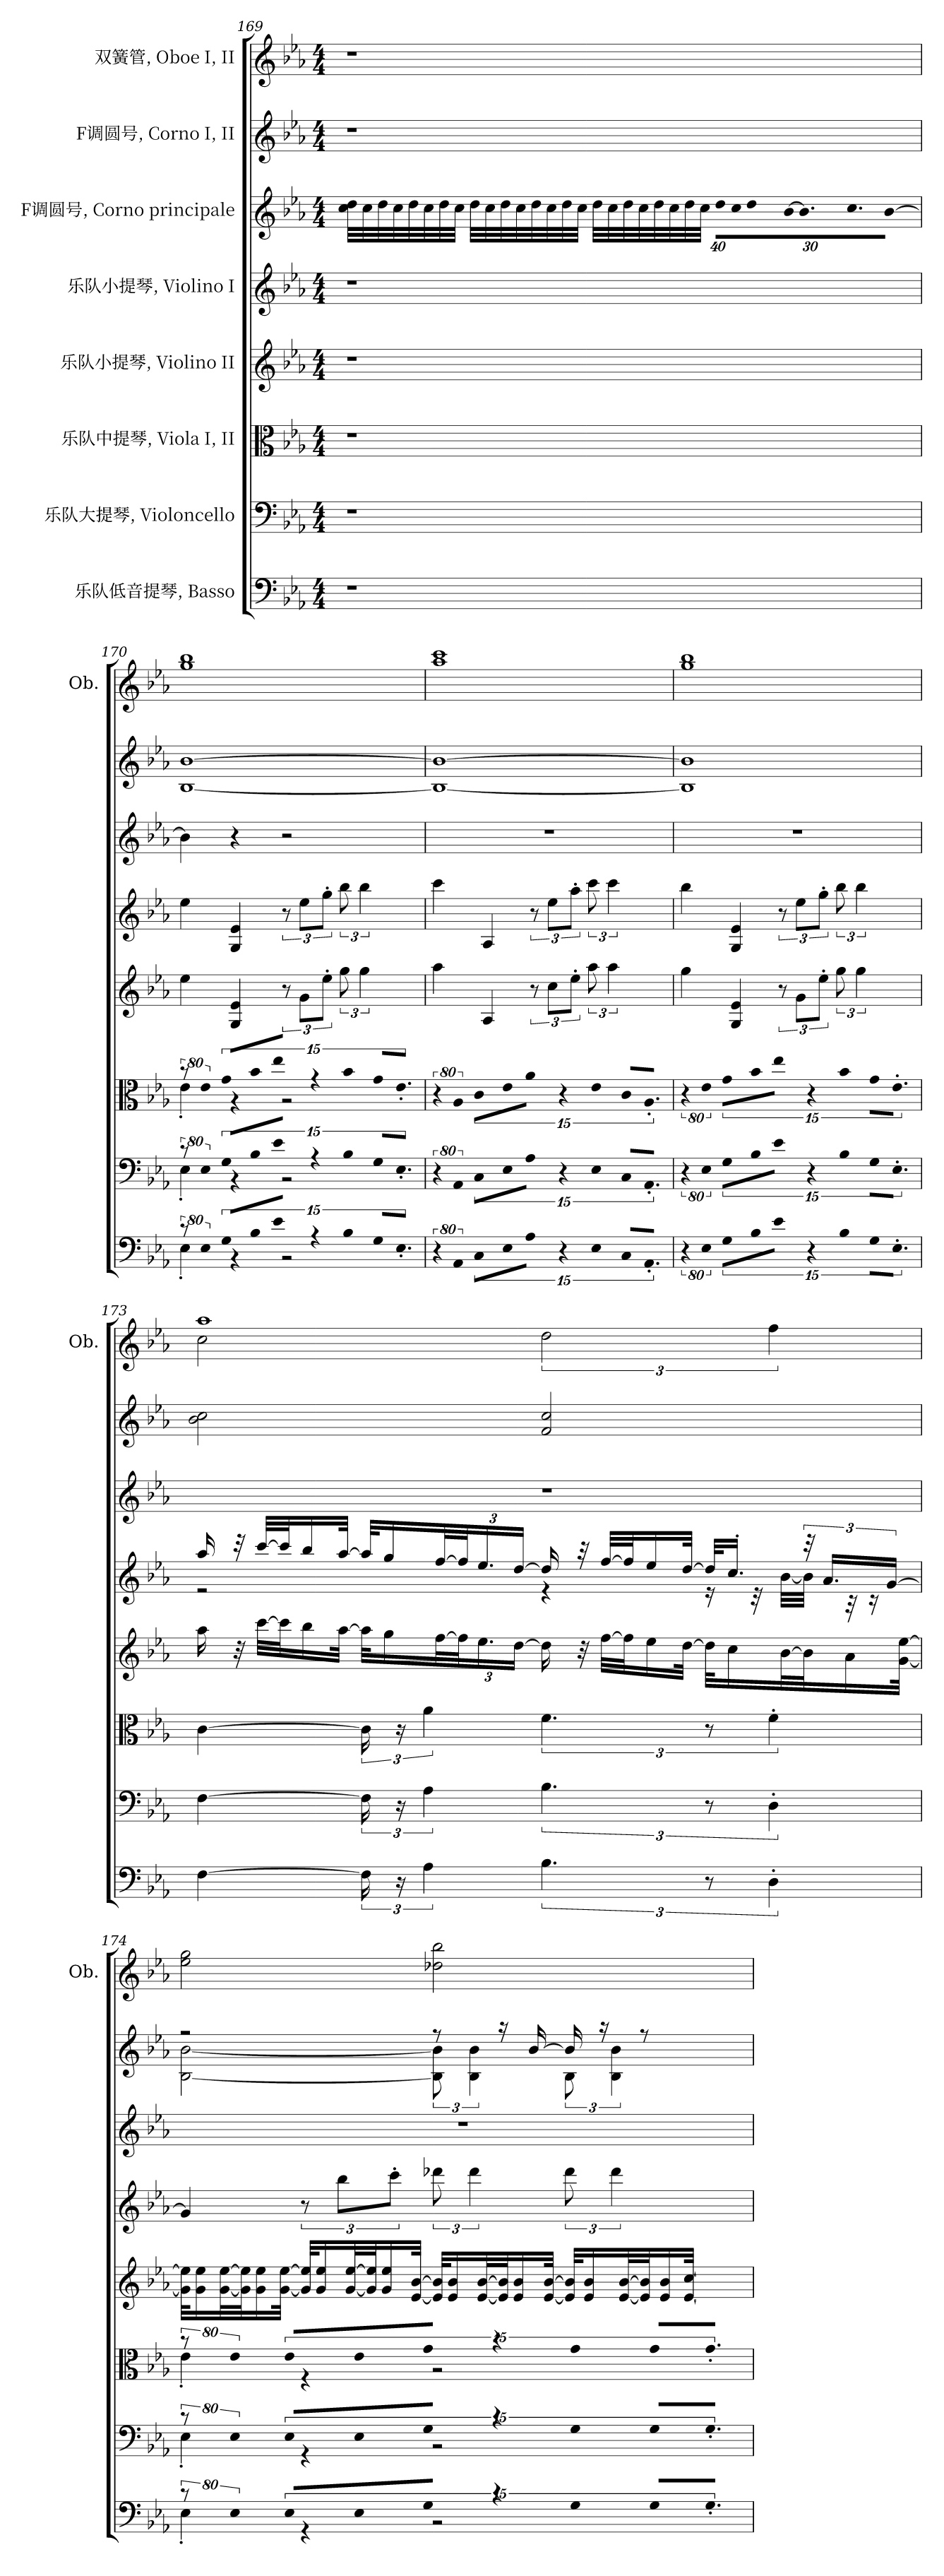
**kern	**kern	**kern	**kern	**kern	**kern	**kern	**kern
*part8	*part7	*part6	*part5	*part4	*part3	*part2	*part1
*staff8	*staff7	*staff6	*staff5	*staff4	*staff3	*staff2	*staff1
*I"乐队低音提琴, Basso	*I"乐队大提琴, Violoncello	*I"乐队中提琴, Viola I, II	*I"乐队小提琴, Violino II	*I"乐队小提琴, Violino I	*I"F调圆号, Corno principale	*I"F调圆号, Corno I, II	*I"双簧管, Oboe I, II
*	*	*	*	*	*	*	*I'Ob.
!!LO:PB:g=z
*clefF4	*clefF4	*clefC3	*clefG2	*clefG2	*clefG2	*clefG2	*clefG2
*ITrd7c12	*	*	*	*	*ITrd4c7	*ITrd4c7	*
*k[b-e-a-]	*k[b-e-a-]	*k[b-e-a-]	*k[b-e-a-]	*k[b-e-a-]	*k[b-e-a-d-]	*k[b-e-a-d-]	*k[b-e-a-]
*M4/4	*M4/4	*M4/4	*M4/4	*M4/4	*M4/4	*M4/4	*M4/4
*MM116	*MM116	*MM116	*MM116	*MM116	*MM116	*MM116	*MM116
=169	=169	=169	=169	=169	=169	=169	=169
1r	1r	1r	1r	1r	32f\ 32g\LLL	1r	1r
.	.	.	.	.	32f\	.	.
.	.	.	.	.	32g\	.	.
.	.	.	.	.	32f\	.	.
.	.	.	.	.	32g\	.	.
.	.	.	.	.	32f\	.	.
.	.	.	.	.	32g\	.	.
.	.	.	.	.	32f\JJJ	.	.
.	.	.	.	.	32g\LLL	.	.
.	.	.	.	.	32f\	.	.
.	.	.	.	.	32g\	.	.
.	.	.	.	.	32f\	.	.
.	.	.	.	.	32g\	.	.
.	.	.	.	.	32f\	.	.
.	.	.	.	.	32g\	.	.
.	.	.	.	.	32f\JJJ	.	.
.	.	.	.	.	32g\LLL	.	.
.	.	.	.	.	32f\	.	.
.	.	.	.	.	32g\	.	.
.	.	.	.	.	32f\	.	.
.	.	.	.	.	32g\	.	.
.	.	.	.	.	32f\	.	.
.	.	.	.	.	32g\	.	.
.	.	.	.	.	32f\JJJ	.	.
*	*	*	*	*	*Xbrackettup	*	*
!	!	!	!	!	!LO:N:vis=32	!	!
.	.	.	.	.	640%23g\LLL	.	.
!	!	!	!	!	!LO:N:vis=256%9	!	!
.	.	.	.	.	960%17f\K	.	.
!	!	!	!	!	!LO:N:vis=32	!	!
.	.	.	.	.	640%23g\	.	.
!	!	!	!	!	!LO:N:vis=256%9	!	!
.	.	.	.	.	[960%17e-\K	.	.
!	!	!	!	!	!LO:N:vis=32.	!	!
.	.	.	.	.	1920%103e-\]	.	.
!	!	!	!	!	!LO:N:vis=32.	!	!
.	.	.	.	.	1920%103f\	.	.
!	!	!	!	!	!LO:N:vis=32	!	!
.	.	.	.	.	[640%23e-\JJJ	.	.
1920ryy	1920ryy	1920ryy	1920ryy	1920ryy	.	1920ryy	1920ryy
!!LO:PB:g=z
=170	=170	=170	=170	=170	=170	=170	=170
!LO:N:vis=8	!LO:N:vis=8	!LO:N:vis=8	!	!	!	!	!
*^	*^	*^	*	*	*	*	*
640%71r	4EE-'\	640%71r	4E-'\	640%71r	4e-'\	4ee-\	4ee-\	4e-\]	[1E- [1e-	1gg 1bb-
!LO:N:vis=8	!	!LO:N:vis=8	!	!LO:N:vis=8	!	!	!	!	!	!
640%71EE-/	.	640%71E-/	.	640%71e-/	.	.	.	.	.	.
1920ryy	.	1920ryy	.	1920ryy	.	.	.	.	.	.
!LO:N:vis=8	!	!LO:N:vis=8	!	!LO:N:vis=8	!	!	!	!	!	!
640%71GG/L	.	640%71G/L	.	640%71g/L	.	.	.	.	.	.
.	4r	.	4r	.	4r	4G/ 4e-/	4G/ 4e-/	4r	.	.
!LO:N:vis=8	!	!LO:N:vis=8	!	!LO:N:vis=8	!	!	!	!	!	!
640%71BB-/	.	640%71B-/	.	640%71b-/	.	.	.	.	.	.
!LO:N:vis=8	!	!LO:N:vis=8	!	!LO:N:vis=8	!	!	!	!	!	!
640%71E-/J	.	640%71e-/J	.	640%71ee-/J	.	.	.	.	.	.
.	2r	.	2r	.	2r	12r	12r	2r	.	.
1920ryy	.	1920ryy	.	1920ryy	.	.	.	.	.	.
!LO:N:vis=16	!	!LO:N:vis=16	!	!LO:N:vis=16	!	!	!	!	!	!
1920%107r	.	1920%107r	.	1920%107r	.	.	.	.	.	.
.	.	.	.	.	.	12g\L	12ee-\L	.	.	.
!LO:N:vis=8	!	!LO:N:vis=8	!	!LO:N:vis=8	!	!	!	!	!	!
640%71BB-/	.	640%71B-/	.	640%71b-/	.	.	.	.	.	.
.	.	.	.	.	.	12ee-'\J	12gg'\J	.	.	.
!LO:N:vis=8	!	!LO:N:vis=8	!	!LO:N:vis=8	!	!	!	!	!	!
640%71GG/L	.	640%71G/L	.	640%71g/L	.	.	.	.	.	.
.	.	.	.	.	.	12gg\	12bb-\	.	.	.
9.EE-'/J	.	9.E-'/J	.	9.e-'/J	.	6gg\	6bb-\	.	.	.
*v	*v	*	*	*v	*v	*	*	*	*	*
*	*v	*v	*	*	*	*	*	*
=171	=171	=171	=171	=171	=171	=171	=171
!LO:N:vis=8	!LO:N:vis=8	!LO:N:vis=8	!	!	!	!	!
640%71r	640%71r	640%71r	4aa-\	4ccc\	1r	1E-_ 1e-_	1aa- 1ccc
!LO:N:vis=8	!LO:N:vis=8	!LO:N:vis=8	!	!	!	!	!
640%71AAA-/	640%71AA-/	640%71A-/	.	.	.	.	.
1920ryy	1920ryy	1920ryy	.	.	.	.	.
!LO:N:vis=8	!LO:N:vis=8	!LO:N:vis=8	!	!	!	!	!
640%71CC\L	640%71C\L	640%71c\L	.	.	.	.	.
.	.	.	4A-/	4A-/	.	.	.
!LO:N:vis=8	!LO:N:vis=8	!LO:N:vis=8	!	!	!	!	!
640%71EE-\	640%71E-\	640%71e-\	.	.	.	.	.
!LO:N:vis=8	!LO:N:vis=8	!LO:N:vis=8	!	!	!	!	!
640%71AA-\J	640%71A-\J	640%71a-\J	.	.	.	.	.
.	.	.	12r	12r	.	.	.
1920ryy	1920ryy	1920ryy	.	.	.	.	.
!LO:N:vis=16	!LO:N:vis=16	!LO:N:vis=16	!	!	!	!	!
1920%107r	1920%107r	1920%107r	.	.	.	.	.
.	.	.	12cc\L	12ee-\L	.	.	.
!LO:N:vis=8	!LO:N:vis=8	!LO:N:vis=8	!	!	!	!	!
640%71EE-\	640%71E-\	640%71e-\	.	.	.	.	.
.	.	.	12ee-'\J	12aa-'\J	.	.	.
!LO:N:vis=8	!LO:N:vis=8	!LO:N:vis=8	!	!	!	!	!
640%71CC/L	640%71C/L	640%71c/L	.	.	.	.	.
.	.	.	12aa-\	12ccc\	.	.	.
9.AAA-'/J	9.AA-'/J	9.A-'/J	6aa-\	6ccc\	.	.	.
=172	=172	=172	=172	=172	=172	=172	=172
!LO:N:vis=8	!LO:N:vis=8	!LO:N:vis=8	!	!	!	!	!
640%71r	640%71r	640%71r	4gg\	4bb-\	1r	1E-] 1e-]	1gg 1bb-
!LO:N:vis=8	!LO:N:vis=8	!LO:N:vis=8	!	!	!	!	!
640%71EE-\	640%71E-\	640%71e-\	.	.	.	.	.
1920ryy	1920ryy	1920ryy	.	.	.	.	.
!LO:N:vis=8	!LO:N:vis=8	!LO:N:vis=8	!	!	!	!	!
640%71GG\L	640%71G\L	640%71g\L	.	.	.	.	.
.	.	.	4G/ 4e-/	4G/ 4e-/	.	.	.
!LO:N:vis=8	!LO:N:vis=8	!LO:N:vis=8	!	!	!	!	!
640%71BB-\	640%71B-\	640%71b-\	.	.	.	.	.
!LO:N:vis=8	!LO:N:vis=8	!LO:N:vis=8	!	!	!	!	!
640%71E-\J	640%71e-\J	640%71ee-\J	.	.	.	.	.
.	.	.	12r	12r	.	.	.
1920ryy	1920ryy	1920ryy	.	.	.	.	.
!LO:N:vis=16	!LO:N:vis=16	!LO:N:vis=16	!	!	!	!	!
1920%107r	1920%107r	1920%107r	.	.	.	.	.
.	.	.	12g\L	12ee-\L	.	.	.
!LO:N:vis=8	!LO:N:vis=8	!LO:N:vis=8	!	!	!	!	!
640%71BB-\	640%71B-\	640%71b-\	.	.	.	.	.
.	.	.	12ee-'\J	12gg'\J	.	.	.
!LO:N:vis=8	!LO:N:vis=8	!LO:N:vis=8	!	!	!	!	!
640%71GG\L	640%71G\L	640%71g\L	.	.	.	.	.
.	.	.	12gg\	12bb-\	.	.	.
9.EE-'\J	9.E-'\J	9.e-'\J	6gg\	6bb-\	.	.	.
!!LO:PB:g=z
=173	=173	=173	=173	=173	=173	=173	=173
*	*	*	*	*^	*	*	*^
[4FF\	[4F\	[4c\	16aa-\	16aa-/	2r	1r	2e-\ 2f\	1aa-	2cc\
.	.	.	32r	32r	.	.	.	.	.
.	.	.	[32ccc\LLL	[32ccc/LLL	.	.	.	.	.
.	.	.	32ccc\J]	32ccc/J]	.	.	.	.	.
.	.	.	16bb-\	16bb-/	.	.	.	.	.
.	.	.	[32aa-\JJk	[32aa-/JJk	.	.	.	.	.
24FF\]	24F\]	24c\]	32aa-\KLL]	32aa-/KLL]	.	.	.	.	.
.	.	.	16gg\	16gg/	.	.	.	.	.
24r	24r	24r	.	.	.	.	.	.	.
6AA-\	6A-\	6a-\	.	.	.	.	.	.	.
.	.	.	[32ff\L	[32ff/L	.	.	.	.	.
*	*	*	*Xbrackettup	*Xbrackettup	*	*	*	*	*
.	.	.	48ff\J]	48ff/J]	.	.	.	.	.
.	.	.	24.ee-\	24.ee-/	.	.	.	.	.
.	.	.	[24dd\JJ	[24dd/JJ	.	.	.	.	.
6.BB-\	6.B-\	6.f\	16dd\]	16dd/]	4r	.	2B-/ 2f/	.	3dd\
.	.	.	32r	32r	.	.	.	.	.
.	.	.	[32ff\LLL	[32ff/LLL	.	.	.	.	.
.	.	.	32ff\J]	32ff/J]	.	.	.	.	.
.	.	.	16ee-\	16ee-/	.	.	.	.	.
.	.	.	[32dd\JJk	[32dd/JJk	.	.	.	.	.
12r	12r	12r	32dd\KLL]	32dd/KLL]	16r	.	.	.	.
.	.	.	16cc\	16.cc'/JJ	.	.	.	.	.
.	.	.	.	.	32r	.	.	.	.
6DD'\	6D'\	6f'\	.	.	.	.	.	.	6ff\
.	.	.	[32b-\L	.	[32b-\LLL	.	.	.	.
*	*	*	*	*brackettup	*	*	*	*	*
.	.	.	32b-\J]	48r	32b-\JJJ]	.	.	.	.
.	.	.	.	24.a-/LL	.	.	.	.	.
.	.	.	16a-\	.	32r	.	.	.	.
.	.	.	.	.	16r	.	.	.	.
.	.	.	.	[24g/JJ	.	.	.	.	.
.	.	.	[32g\ [32ee-\JJk	.	.	.	.	.	.
*	*	*	*	*v	*v	*	*	*v	*v
!!LO:PB:g=z
=174	=174	=174	=174	=174	=174	=174	=174
!LO:N:vis=8	!LO:N:vis=8	!LO:N:vis=8	!	!	!	!	!
*^	*^	*^	*	*	*	*^	*
640%71r	4EE-'\	640%71r	4E-'\	640%71r	4e-'\	32g\] 32ee-\]KLL	4g/]	1r	2r	[2E-\ [2e-\	2ee-\ 2gg\
.	.	.	.	.	.	16g\ 16ee-\	.	.	.	.	.
.	.	.	.	.	.	[32g\ [32ee-\L	.	.	.	.	.
!LO:N:vis=8	!	!LO:N:vis=8	!	!LO:N:vis=8	!	!	!	!	!	!	!
640%71EE-/	.	640%71E-/	.	640%71e-/	.	.	.	.	.	.	.
.	.	.	.	.	.	32g\] 32ee-\]J	.	.	.	.	.
.	.	.	.	.	.	16g\ 16ee-\	.	.	.	.	.
.	.	.	.	.	.	[32g\ [32ee-\JJk	.	.	.	.	.
1920ryy	.	1920ryy	.	1920ryy	.	.	.	.	.	.	.
!LO:N:vis=8	!	!LO:N:vis=8	!	!LO:N:vis=8	!	!	!	!	!	!	!
640%71EE-/L	.	640%71E-/L	.	640%71e-/L	.	.	.	.	.	.	.
.	4r	.	4r	.	4r	32g/] 32ee-/]KLL	12r	.	.	.	.
.	.	.	.	.	.	16g/ 16ee-/	.	.	.	.	.
!LO:N:vis=8	!	!LO:N:vis=8	!	!LO:N:vis=8	!	!	!	!	!	!	!
640%71EE-/	.	640%71E-/	.	640%71e-/	.	.	12bb-\L	.	.	.	.
.	.	.	.	.	.	[32g/ [32ee-/L	.	.	.	.	.
.	.	.	.	.	.	32g/] 32ee-/]J	.	.	.	.	.
.	.	.	.	.	.	16g/ 16ee-/	.	.	.	.	.
.	.	.	.	.	.	.	12ccc'\J	.	.	.	.
!LO:N:vis=8	!	!LO:N:vis=8	!	!LO:N:vis=8	!	!	!	!	!	!	!
640%71GG/J	.	640%71G/J	.	640%71g/J	.	.	.	.	.	.	.
.	.	.	.	.	.	[32e-/ [32b-/JJk	.	.	.	.	.
.	2r	.	2r	.	2r	32e-/] 32b-/]KLL	12ddd-X\	.	8r	12E-\] 12e-\]	2dd-X\ 2bb-\
.	.	.	.	.	.	16e-/ 16b-/	.	.	.	.	.
1920ryy	.	1920ryy	.	1920ryy	.	.	.	.	.	.	.
!LO:N:vis=16	!	!LO:N:vis=16	!	!LO:N:vis=16	!	!	!	!	!	!	!
1920%107r	.	1920%107r	.	1920%107r	.	.	.	.	.	.	.
.	.	.	.	.	.	.	6ddd-\	.	.	6E-\ 6e-\	.
.	.	.	.	.	.	[32e-/ [32b-/L	.	.	.	.	.
!LO:N:vis=8	!	!LO:N:vis=8	!	!LO:N:vis=8	!	!	!	!	!	!	!
640%71GG/	.	640%71G/	.	640%71g/	.	.	.	.	.	.	.
.	.	.	.	.	.	32e-/] 32b-/]J	.	.	16r	.	.
.	.	.	.	.	.	16e-/ 16b-/	.	.	.	.	.
.	.	.	.	.	.	.	.	.	[16e-/	.	.
.	.	.	.	.	.	[32e-/ [32b-/JJk	.	.	.	.	.
!LO:N:vis=8	!	!LO:N:vis=8	!	!LO:N:vis=8	!	!	!	!	!	!	!
640%71GG/L	.	640%71G/L	.	640%71g/L	.	.	.	.	.	.	.
.	.	.	.	.	.	32e-/] 32b-/]KLL	12ddd-\	.	16e-/]	12E-\	.
.	.	.	.	.	.	16e-/ 16b-/	.	.	.	.	.
.	.	.	.	.	.	.	.	.	16r	.	.
9.GG'/J	.	9.G'/J	.	9.g'/J	.	.	6ddd-\	.	.	6E-\ 6e-\	.
.	.	.	.	.	.	[32e-/ [32b-/L	.	.	.	.	.
.	.	.	.	.	.	32e-/] 32b-/]J	.	.	8r	.	.
.	.	.	.	.	.	16e-/ 16b-/	.	.	.	.	.
.	.	.	.	.	.	[32e-/ [32cc/JJk	.	.	.	.	.
*v	*v	*	*	*v	*v	*	*	*	*v	*v	*
*	*v	*v	*	*	*	*	*	*
=	=	=	=	=	=	=	=
*-	*-	*-	*-	*-	*-	*-	*-
